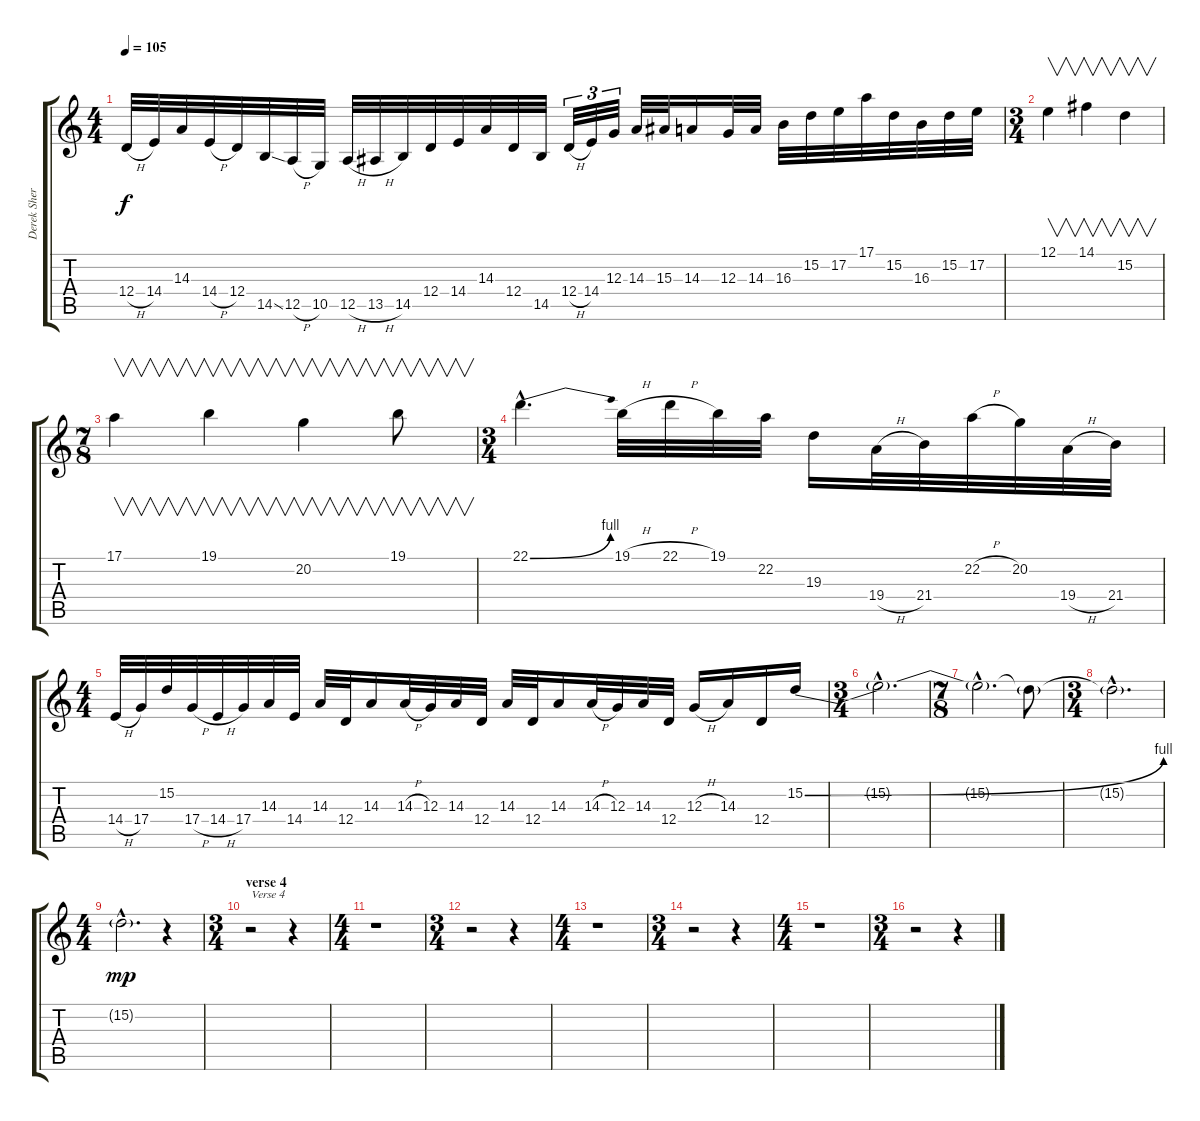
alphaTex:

\track ("Derek Sherinian" "Derek Sher") {instrument lead5charang}
\staff {score tabs}
\tuning (E4 B3 G3 D3 A2 E2) {hide}
\ts (4 4)
\tempo 105
\clef g2
\ks c
12.4{h}.32{dy f} 14.4.32 14.3.32 14.4{h}.32 12.4.32 14.5{ss}.32 12.5{h}.32 10.5.32 12.5{h}.32 13.5{h}.32 14.5.32 12.4.32 14.4.32 14.3.32 12.4.32 14.5.32 12.4{h}.32{tu (3 2)} 14.4.32{tu (3 2)} 12.3.32{tu (3 2)} 14.3.32 15.3.32 14.3.16 12.3.32 14.3.32 16.3.32 15.2.32 17.2.32 17.1.32 15.2.32 16.3.32 15.2.32 17.2.32 |
\ts (3 4)
12.1.4{v} 14.1.4{v} 15.2.4{v} |
\ts (7 8)
17.1.4{v} 19.1.4{v} 20.2.4{v} 19.1.8{v} |
\ts (3 4)
22.1{be (bend 0 0 60 4) hac}.4{d} 19.1{h}.32 22.1{h}.32 19.1.32 22.2.32 19.3.16 19.4{h}.32 21.4.32 22.2{h}.32 20.2.32 19.4{h}.32 21.4.32 |
\ts (4 4)
14.4{h}.32 17.4.32 15.2.32 17.4{h}.32 14.4{h}.32 17.4.32 14.3.32 14.4.32 14.3.32 12.4.32 14.3.16 14.3{h}.32 12.3.32 14.3.32 12.4.32 14.3.32 12.4.32 14.3.16 14.3{h}.32 12.3.32 14.3.32 12.4.32 12.3{h}.16 14.3.16 12.4.16 15.2{be (bend 0 0 60 4)}.16 |
\ts (3 4)
15.2{hac t}.2{d} |
\ts (7 8)
15.2{hac t}.2{d} 15.2{t}.8 |
\ts (3 4)
15.2{hac t}.2{d} |
\ts (4 4)
15.2{g hac}.2{d dy mp} r.4 |
\ts (3 4)
\section ("" "verse 4")
r.2{txt "Verse 4"} r.4 |
\ts (4 4)
r.1 |
\ts (3 4)
r.2 r.4 |
\ts (4 4)
r.1 |
\ts (3 4)
r.2 r.4 |
\ts (4 4)
r.1 |
\ts (3 4)
r.2 r.4
